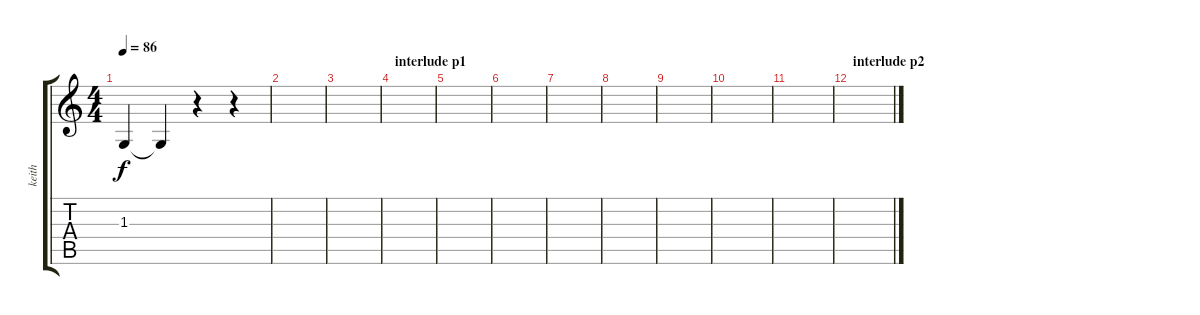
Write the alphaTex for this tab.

\track ("keith" "keith") {instrument englishhorn}
\staff {score tabs}
\tuning (Eb4 Bb3 Gb3 Db3 Ab2 Eb2) {hide}
\ts (4 4)
\tempo 86
\clef g2
\ks c
1.3{t}.4{dy f} 1.3{t}.4 r.4 r.4 |
|
|
\section ("" "interlude p1")
|
|
|
|
|
|
|
|
\section ("" "interlude p2")
